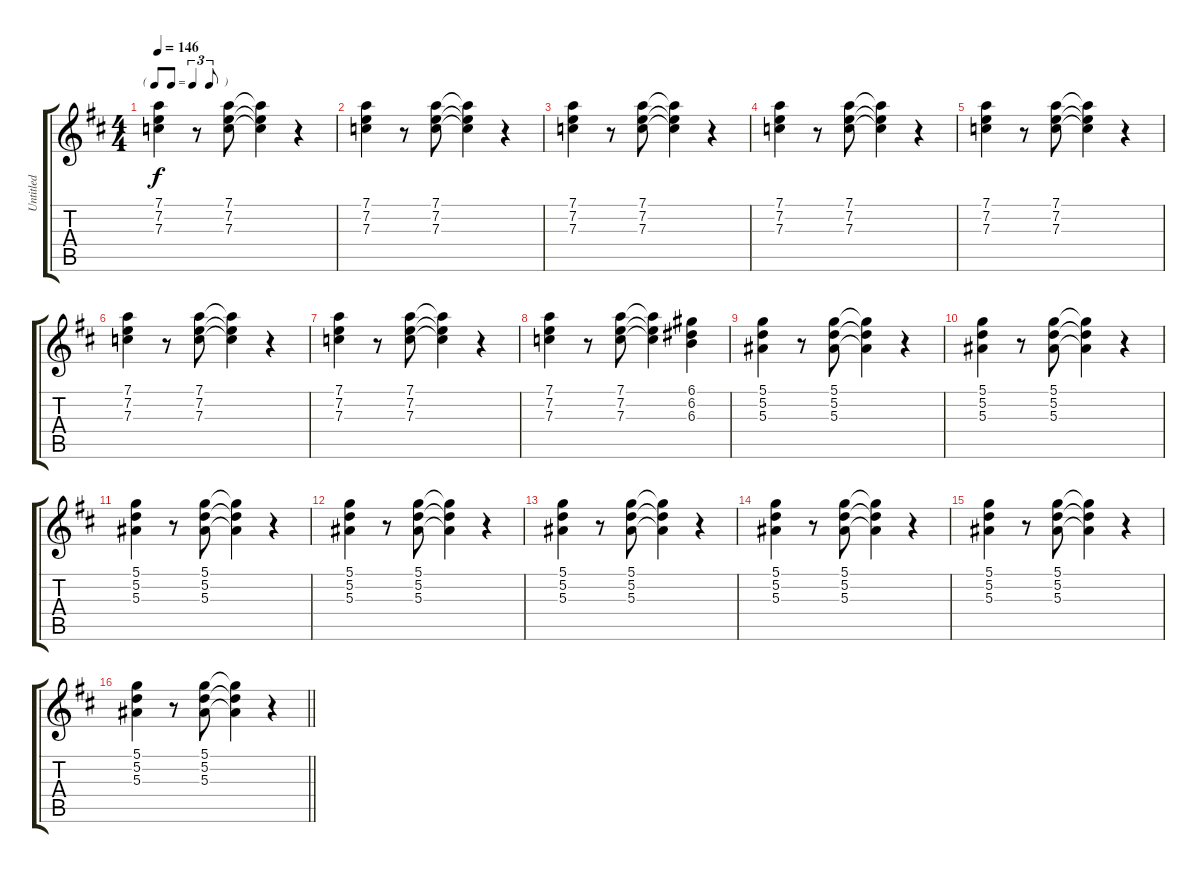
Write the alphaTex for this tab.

\track ("Untitled" "Untitled") {instrument distortionguitar}
\staff {score tabs}
\tuning (D4 A3 F3 C3 G2 D2) {hide}
\ts (4 4)
\tf triplet8th
\tempo 146
\clef g2
\ks d
(7.1 7.2 7.3).4{dy f} r.8 (7.1 7.2 7.3).8 (7.1{t} 7.2{t} 7.3{t}).4 r.4 |
(7.1 7.2 7.3).4 r.8 (7.1 7.2 7.3).8 (7.1{t} 7.2{t} 7.3{t}).4 r.4 |
(7.1 7.2 7.3).4 r.8 (7.1 7.2 7.3).8 (7.1{t} 7.2{t} 7.3{t}).4 r.4 |
(7.1 7.2 7.3).4 r.8 (7.1 7.2 7.3).8 (7.1{t} 7.2{t} 7.3{t}).4 r.4 |
(7.1 7.2 7.3).4 r.8 (7.1 7.2 7.3).8 (7.1{t} 7.2{t} 7.3{t}).4 r.4 |
(7.1 7.2 7.3).4 r.8 (7.1 7.2 7.3).8 (7.1{t} 7.2{t} 7.3{t}).4 r.4 |
(7.1 7.2 7.3).4 r.8 (7.1 7.2 7.3).8 (7.1{t} 7.2{t} 7.3{t}).4 r.4 |
(7.1 7.2 7.3).4 r.8 (7.1 7.2 7.3).8 (7.1{t} 7.2{t} 7.3{t}).4 (6.1 6.2 6.3).4 |
(5.1 5.2 5.3).4 r.8 (5.1 5.2 5.3).8 (5.1{t} 5.2{t} 5.3{t}).4 r.4 |
(5.1 5.2 5.3).4 r.8 (5.1 5.2 5.3).8 (5.1{t} 5.2{t} 5.3{t}).4 r.4 |
(5.1 5.2 5.3).4 r.8 (5.1 5.2 5.3).8 (5.1{t} 5.2{t} 5.3{t}).4 r.4 |
(5.1 5.2 5.3).4 r.8 (5.1 5.2 5.3).8 (5.1{t} 5.2{t} 5.3{t}).4 r.4 |
(5.1 5.2 5.3).4 r.8 (5.1 5.2 5.3).8 (5.1{t} 5.2{t} 5.3{t}).4 r.4 |
(5.1 5.2 5.3).4 r.8 (5.1 5.2 5.3).8 (5.1{t} 5.2{t} 5.3{t}).4 r.4 |
(5.1 5.2 5.3).4 r.8 (5.1 5.2 5.3).8 (5.1{t} 5.2{t} 5.3{t}).4 r.4 |
\barLineRight lightlight
(5.1 5.2 5.3).4 r.8 (5.1 5.2 5.3).8 (5.1{t} 5.2{t} 5.3{t}).4 r.4
